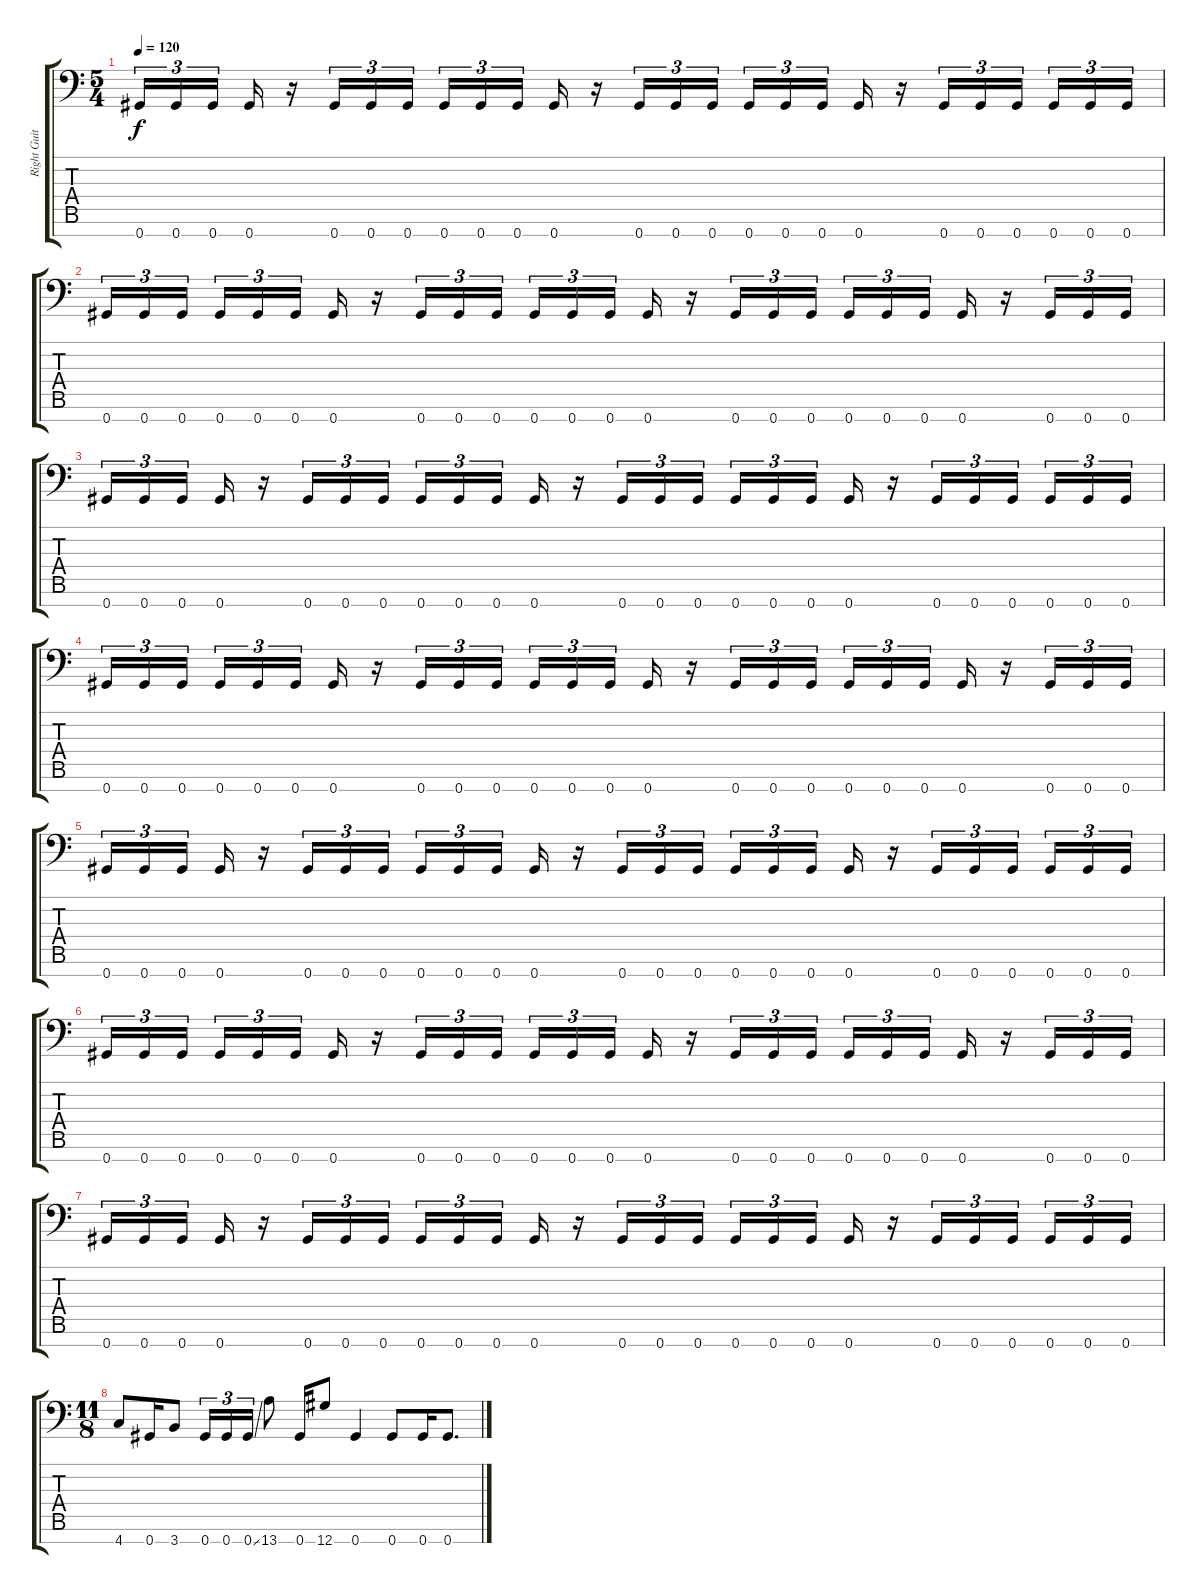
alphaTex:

\track ("Right Guitar" "Right Guit") {instrument distortionguitar}
\staff {score tabs}
\tuning (Eb4 Bb3 Gb3 Db3 Ab2 Eb2 Ab1) {hide}
\ts (5 4)
\tempo 120
\clef f4
\ks c
0.7.16{tu (3 2) dy f} 0.7.16{tu (3 2)} 0.7.16{tu (3 2) beam splitsecondary} 0.7.16 r.16 0.7.16{tu (3 2)} 0.7.16{tu (3 2)} 0.7.16{tu (3 2) beam splitsecondary} 0.7.16{tu (3 2)} 0.7.16{tu (3 2)} 0.7.16{tu (3 2)} 0.7.16 r.16 0.7.16{tu (3 2)} 0.7.16{tu (3 2)} 0.7.16{tu (3 2)} 0.7.16{tu (3 2)} 0.7.16{tu (3 2)} 0.7.16{tu (3 2) beam splitsecondary} 0.7.16 r.16 0.7.16{tu (3 2)} 0.7.16{tu (3 2)} 0.7.16{tu (3 2) beam splitsecondary} 0.7.16{tu (3 2)} 0.7.16{tu (3 2)} 0.7.16{tu (3 2)} |
0.7.16{tu (3 2)} 0.7.16{tu (3 2)} 0.7.16{tu (3 2) beam splitsecondary} 0.7.16{tu (3 2)} 0.7.16{tu (3 2)} 0.7.16{tu (3 2)} 0.7.16 r.16 0.7.16{tu (3 2)} 0.7.16{tu (3 2)} 0.7.16{tu (3 2)} 0.7.16{tu (3 2)} 0.7.16{tu (3 2)} 0.7.16{tu (3 2) beam splitsecondary} 0.7.16 r.16 0.7.16{tu (3 2)} 0.7.16{tu (3 2)} 0.7.16{tu (3 2) beam splitsecondary} 0.7.16{tu (3 2)} 0.7.16{tu (3 2)} 0.7.16{tu (3 2)} 0.7.16 r.16 0.7.16{tu (3 2)} 0.7.16{tu (3 2)} 0.7.16{tu (3 2)} |
0.7.16{tu (3 2)} 0.7.16{tu (3 2)} 0.7.16{tu (3 2) beam splitsecondary} 0.7.16 r.16 0.7.16{tu (3 2)} 0.7.16{tu (3 2)} 0.7.16{tu (3 2) beam splitsecondary} 0.7.16{tu (3 2)} 0.7.16{tu (3 2)} 0.7.16{tu (3 2)} 0.7.16 r.16 0.7.16{tu (3 2)} 0.7.16{tu (3 2)} 0.7.16{tu (3 2)} 0.7.16{tu (3 2)} 0.7.16{tu (3 2)} 0.7.16{tu (3 2) beam splitsecondary} 0.7.16 r.16 0.7.16{tu (3 2)} 0.7.16{tu (3 2)} 0.7.16{tu (3 2) beam splitsecondary} 0.7.16{tu (3 2)} 0.7.16{tu (3 2)} 0.7.16{tu (3 2)} |
0.7.16{tu (3 2)} 0.7.16{tu (3 2)} 0.7.16{tu (3 2) beam splitsecondary} 0.7.16{tu (3 2)} 0.7.16{tu (3 2)} 0.7.16{tu (3 2)} 0.7.16 r.16 0.7.16{tu (3 2)} 0.7.16{tu (3 2)} 0.7.16{tu (3 2)} 0.7.16{tu (3 2)} 0.7.16{tu (3 2)} 0.7.16{tu (3 2) beam splitsecondary} 0.7.16 r.16 0.7.16{tu (3 2)} 0.7.16{tu (3 2)} 0.7.16{tu (3 2) beam splitsecondary} 0.7.16{tu (3 2)} 0.7.16{tu (3 2)} 0.7.16{tu (3 2)} 0.7.16 r.16 0.7.16{tu (3 2)} 0.7.16{tu (3 2)} 0.7.16{tu (3 2)} |
0.7.16{tu (3 2)} 0.7.16{tu (3 2)} 0.7.16{tu (3 2) beam splitsecondary} 0.7.16 r.16 0.7.16{tu (3 2)} 0.7.16{tu (3 2)} 0.7.16{tu (3 2) beam splitsecondary} 0.7.16{tu (3 2)} 0.7.16{tu (3 2)} 0.7.16{tu (3 2)} 0.7.16 r.16 0.7.16{tu (3 2)} 0.7.16{tu (3 2)} 0.7.16{tu (3 2)} 0.7.16{tu (3 2)} 0.7.16{tu (3 2)} 0.7.16{tu (3 2) beam splitsecondary} 0.7.16 r.16 0.7.16{tu (3 2)} 0.7.16{tu (3 2)} 0.7.16{tu (3 2) beam splitsecondary} 0.7.16{tu (3 2)} 0.7.16{tu (3 2)} 0.7.16{tu (3 2)} |
0.7.16{tu (3 2)} 0.7.16{tu (3 2)} 0.7.16{tu (3 2) beam splitsecondary} 0.7.16{tu (3 2)} 0.7.16{tu (3 2)} 0.7.16{tu (3 2)} 0.7.16 r.16 0.7.16{tu (3 2)} 0.7.16{tu (3 2)} 0.7.16{tu (3 2)} 0.7.16{tu (3 2)} 0.7.16{tu (3 2)} 0.7.16{tu (3 2) beam splitsecondary} 0.7.16 r.16 0.7.16{tu (3 2)} 0.7.16{tu (3 2)} 0.7.16{tu (3 2) beam splitsecondary} 0.7.16{tu (3 2)} 0.7.16{tu (3 2)} 0.7.16{tu (3 2)} 0.7.16 r.16 0.7.16{tu (3 2)} 0.7.16{tu (3 2)} 0.7.16{tu (3 2)} |
0.7.16{tu (3 2)} 0.7.16{tu (3 2)} 0.7.16{tu (3 2) beam splitsecondary} 0.7.16 r.16 0.7.16{tu (3 2)} 0.7.16{tu (3 2)} 0.7.16{tu (3 2) beam splitsecondary} 0.7.16{tu (3 2)} 0.7.16{tu (3 2)} 0.7.16{tu (3 2)} 0.7.16 r.16 0.7.16{tu (3 2)} 0.7.16{tu (3 2)} 0.7.16{tu (3 2)} 0.7.16{tu (3 2)} 0.7.16{tu (3 2)} 0.7.16{tu (3 2) beam splitsecondary} 0.7.16 r.16 0.7.16{tu (3 2)} 0.7.16{tu (3 2)} 0.7.16{tu (3 2) beam splitsecondary} 0.7.16{tu (3 2)} 0.7.16{tu (3 2)} 0.7.16{tu (3 2)} |
\ts (11 8)
4.7.8 0.7.16 3.7.8 0.7.16{tu (3 2)} 0.7.16{tu (3 2)} 0.7{ss}.16{tu (3 2)} 13.7.8 0.7.16 12.7.8 0.7.4 0.7.8 0.7.16 0.7.8{d}
